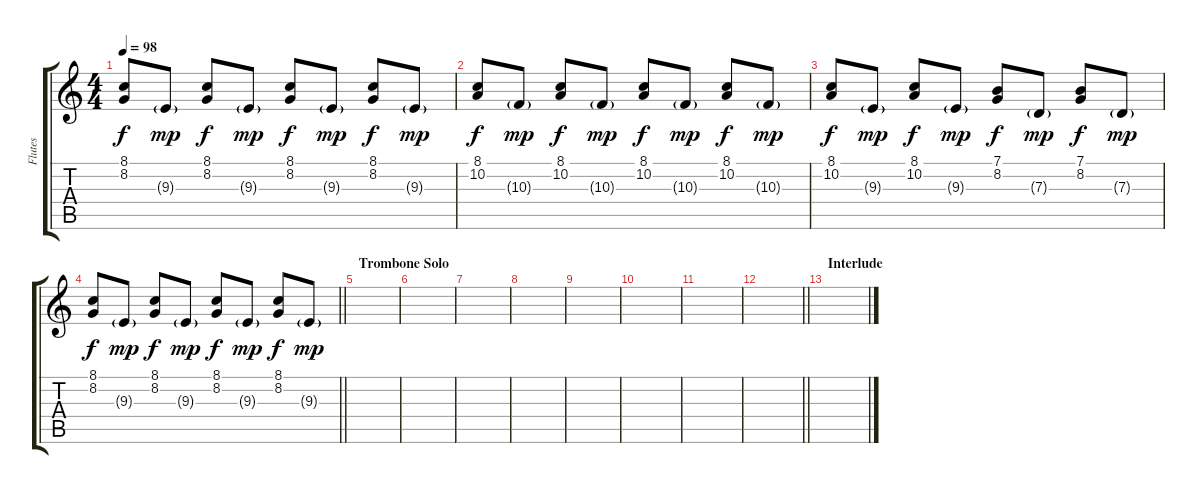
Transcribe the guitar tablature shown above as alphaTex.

\track ("Flutes" "Flutes") {instrument flute}
\staff {score tabs}
\tuning (E4 B3 G3 D3 A2 E2) {hide}
\ts (4 4)
\tempo 98
\clef g2
\ks c
(8.1 8.2).8{dy f} 9.3{g}.8{dy mp} (8.1 8.2).8{dy f} 9.3{g}.8{dy mp} (8.1 8.2).8{dy f} 9.3{g}.8{dy mp} (8.1 8.2).8{dy f} 9.3{g}.8{dy mp} |
(8.1 10.2).8{dy f} 10.3{g}.8{dy mp} (8.1 10.2).8{dy f} 10.3{g}.8{dy mp} (8.1 10.2).8{dy f} 10.3{g}.8{dy mp} (8.1 10.2).8{dy f} 10.3{g}.8{dy mp} |
(8.1 10.2).8{dy f} 9.3{g}.8{dy mp} (8.1 10.2).8{dy f} 9.3{g}.8{dy mp} (7.1 8.2).8{dy f} 7.3{g}.8{dy mp} (7.1 8.2).8{dy f} 7.3{g}.8{dy mp} |
\barLineRight lightlight
(8.1 8.2).8{dy f} 9.3{g}.8{dy mp} (8.1 8.2).8{dy f} 9.3{g}.8{dy mp} (8.1 8.2).8{dy f} 9.3{g}.8{dy mp} (8.1 8.2).8{dy f} 9.3{g}.8{dy mp} |
\section ("" "Trombone Solo")
|
|
|
|
|
|
|
\barLineRight lightlight
|
\section ("" "Interlude")
